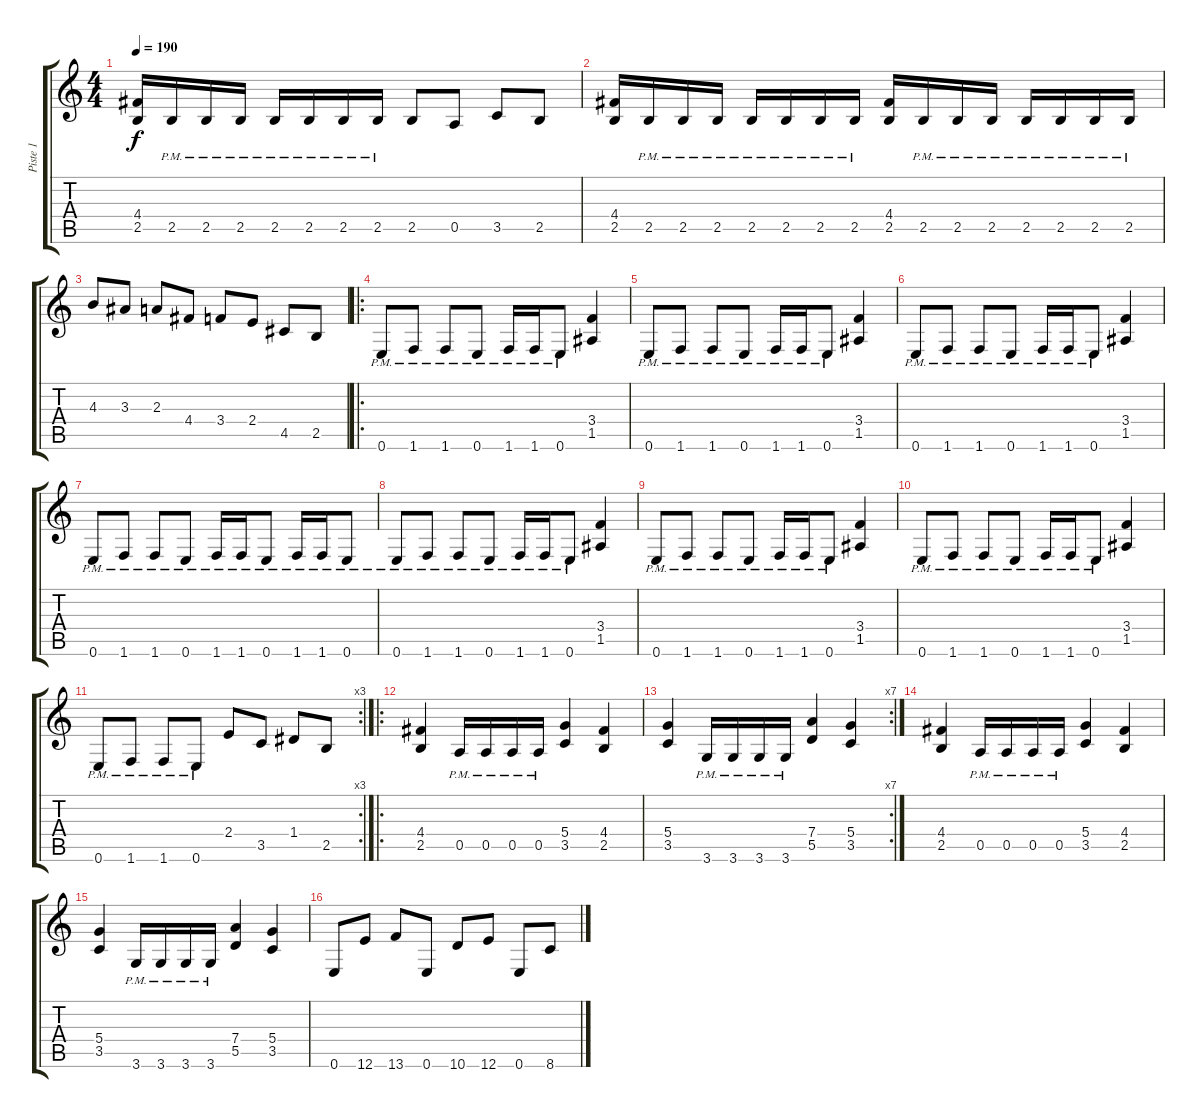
\track ("Piste 1" "Piste 1") {instrument distortionguitar}
\staff {score tabs}
\tuning (E4 B3 G3 D3 A2 E2) {hide}
\ts (4 4)
\tempo 190
\clef g2
\ks c
(4.4 2.5).16{dy f} 2.5{pm}.16 2.5{pm}.16 2.5{pm}.16 2.5{pm}.16 2.5{pm}.16 2.5{pm}.16 2.5{pm}.16 2.5.8 0.5.8 3.5.8 2.5.8 |
(4.4 2.5).16 2.5{pm}.16 2.5{pm}.16 2.5{pm}.16 2.5{pm}.16 2.5{pm}.16 2.5{pm}.16 2.5{pm}.16 (4.4 2.5).16 2.5{pm}.16 2.5{pm}.16 2.5{pm}.16 2.5{pm}.16 2.5{pm}.16 2.5{pm}.16 2.5{pm}.16 |
4.3.8 3.3.8 2.3.8 4.4.8 3.4.8 2.4.8 4.5.8 2.5.8 |
\ro
0.6{pm}.8 1.6{pm}.8 1.6{pm}.8 0.6{pm}.8 1.6{pm}.16 1.6{pm}.16 0.6{pm}.8 (3.4 1.5).4 |
0.6{pm}.8 1.6{pm}.8 1.6{pm}.8 0.6{pm}.8 1.6{pm}.16 1.6{pm}.16 0.6{pm}.8 (3.4 1.5).4 |
0.6{pm}.8 1.6{pm}.8 1.6{pm}.8 0.6{pm}.8 1.6{pm}.16 1.6{pm}.16 0.6{pm}.8 (3.4 1.5).4 |
0.6{pm}.8 1.6{pm}.8 1.6{pm}.8 0.6{pm}.8 1.6{pm}.16 1.6{pm}.16 0.6{pm}.8 1.6{pm}.16 1.6{pm}.16 0.6{pm}.8 |
0.6{pm}.8 1.6{pm}.8 1.6{pm}.8 0.6{pm}.8 1.6{pm}.16 1.6{pm}.16 0.6{pm}.8 (3.4 1.5).4 |
0.6{pm}.8 1.6{pm}.8 1.6{pm}.8 0.6{pm}.8 1.6{pm}.16 1.6{pm}.16 0.6{pm}.8 (3.4 1.5).4 |
0.6{pm}.8 1.6{pm}.8 1.6{pm}.8 0.6{pm}.8 1.6{pm}.16 1.6{pm}.16 0.6{pm}.8 (3.4 1.5).4 |
\rc 3
0.6{pm}.8 1.6{pm}.8 1.6{pm}.8 0.6{pm}.8 2.4.8 3.5.8 1.4.8 2.5.8 |
\ro
(4.4 2.5).4 0.5{pm}.16 0.5{pm}.16 0.5{pm}.16 0.5{pm}.16 (5.4 3.5).4 (4.4 2.5).4 |
\rc 7
(5.4 3.5).4 3.6{pm}.16 3.6{pm}.16 3.6{pm}.16 3.6{pm}.16 (7.4 5.5).4 (5.4 3.5).4 |
(4.4 2.5).4 0.5{pm}.16 0.5{pm}.16 0.5{pm}.16 0.5{pm}.16 (5.4 3.5).4 (4.4 2.5).4 |
(5.4 3.5).4 3.6{pm}.16 3.6{pm}.16 3.6{pm}.16 3.6{pm}.16 (7.4 5.5).4 (5.4 3.5).4 |
0.6.8 12.6.8 13.6.8 0.6.8 10.6.8 12.6.8 0.6.8 8.6.8
